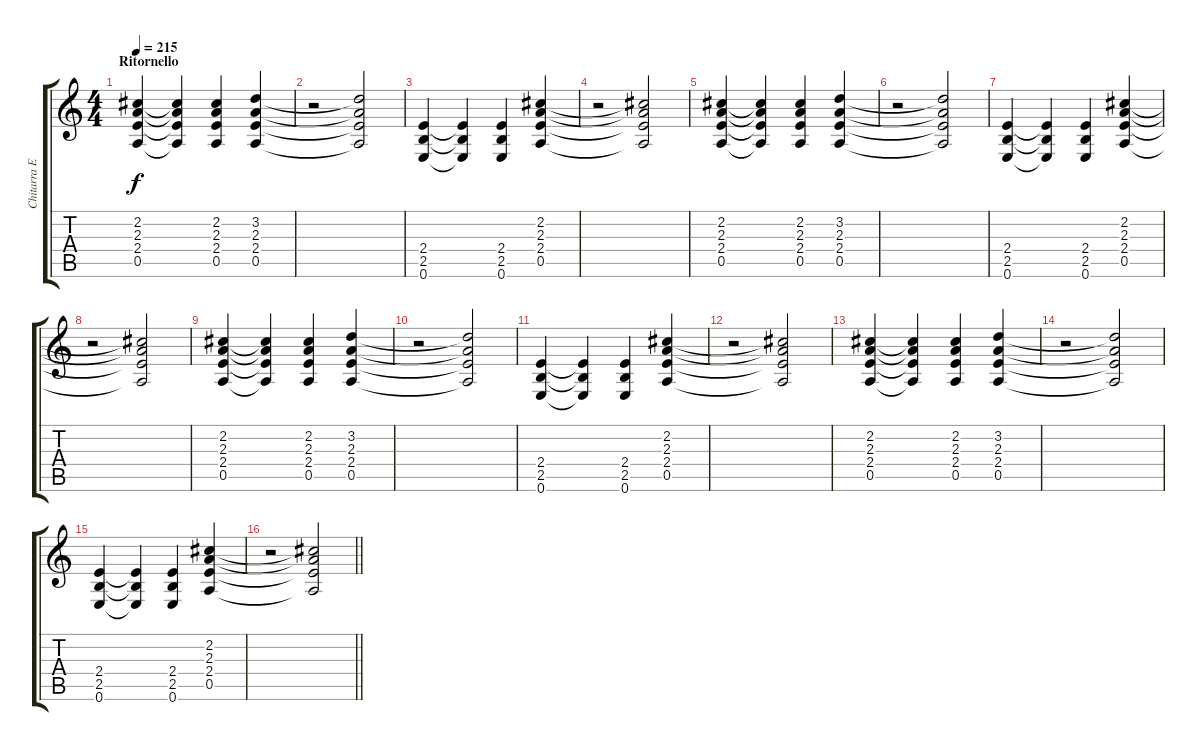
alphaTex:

\track ("Chitarra Elettrica" "Chitarra E") {instrument distortionguitar bank 255}
\staff {score tabs}
\tuning (E4 B3 G3 D3 A2 E2) {hide}
\ts (4 4)
\section ("" "Ritornello")
\tempo 215
\clef g2
\ks c
(2.2 2.3 2.4 0.5).4{dy f} (2.2{t} 2.3{t} 2.4{t} 0.5{t}).4 (2.2 2.3 2.4 0.5).4 (3.2 2.3 2.4 0.5).4 |
r.2 (3.2{t} 2.3{t} 2.4{t} 0.5{t}).2 |
(2.4 2.5 0.6).4 (2.4{t} 2.5{t} 0.6{t}).4 (2.4 2.5 0.6).4 (2.2 2.3 2.4 0.5).4 |
r.2 (2.2{t} 2.3{t} 2.4{t} 0.5{t}).2 |
(2.2 2.3 2.4 0.5).4 (2.2{t} 2.3{t} 2.4{t} 0.5{t}).4 (2.2 2.3 2.4 0.5).4 (3.2 2.3 2.4 0.5).4 |
r.2 (3.2{t} 2.3{t} 2.4{t} 0.5{t}).2 |
(2.4 2.5 0.6).4 (2.4{t} 2.5{t} 0.6{t}).4 (2.4 2.5 0.6).4 (2.2 2.3 2.4 0.5).4 |
r.2 (2.2{t} 2.3{t} 2.4{t} 0.5{t}).2 |
(2.2 2.3 2.4 0.5).4 (2.2{t} 2.3{t} 2.4{t} 0.5{t}).4 (2.2 2.3 2.4 0.5).4 (3.2 2.3 2.4 0.5).4 |
r.2 (3.2{t} 2.3{t} 2.4{t} 0.5{t}).2 |
(2.4 2.5 0.6).4 (2.4{t} 2.5{t} 0.6{t}).4 (2.4 2.5 0.6).4 (2.2 2.3 2.4 0.5).4 |
r.2 (2.2{t} 2.3{t} 2.4{t} 0.5{t}).2 |
(2.2 2.3 2.4 0.5).4 (2.2{t} 2.3{t} 2.4{t} 0.5{t}).4 (2.2 2.3 2.4 0.5).4 (3.2 2.3 2.4 0.5).4 |
r.2 (3.2{t} 2.3{t} 2.4{t} 0.5{t}).2 |
(2.4 2.5 0.6).4 (2.4{t} 2.5{t} 0.6{t}).4 (2.4 2.5 0.6).4 (2.2 2.3 2.4 0.5).4 |
\barLineRight lightlight
r.2 (2.2{t} 2.3{t} 2.4{t} 0.5{t}).2
